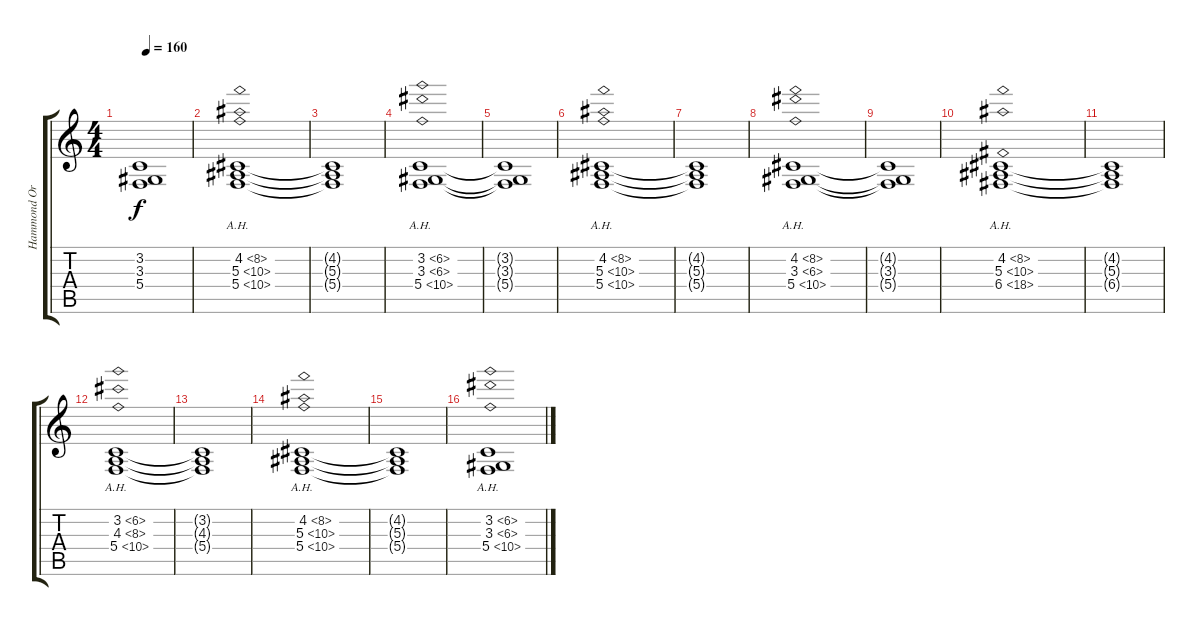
\track ("Hammond Organ" "Hammond Or") {instrument drawbarorgan}
\staff {score tabs}
\tuning (D4 A3 F3 C3 G2 D2) {hide}
\ts (4 4)
\tempo 160
\clef g2
\ks c
(3.2{t} 3.3{t} 5.4{t}).1{dy f} |
(4.2{ah 4} 5.3{ah 5} 5.4{ah 5}).1 |
(4.2{t} 5.3{t} 5.4{t}).1 |
(3.2{ah 3} 3.3{ah 3} 5.4{ah 5}).1 |
(3.2{t} 3.3{t} 5.4{t}).1 |
(4.2{ah 4} 5.3{ah 5} 5.4{ah 5}).1 |
(4.2{t} 5.3{t} 5.4{t}).1 |
(4.2{ah 4} 3.3{ah 3} 5.4{ah 5}).1 |
(4.2{t} 3.3{t} 5.4{t}).1 |
(4.2{ah 4} 5.3{ah 5} 6.4{ah 12}).1 |
(4.2{t} 5.3{t} 6.4{t}).1 |
(3.2{ah 3} 4.3{ah 4} 5.4{ah 5}).1 |
(3.2{t} 4.3{t} 5.4{t}).1 |
(4.2{ah 4} 5.3{ah 5} 5.4{ah 5}).1 |
(4.2{t} 5.3{t} 5.4{t}).1 |
(3.2{ah 3} 3.3{ah 3} 5.4{ah 5}).1
